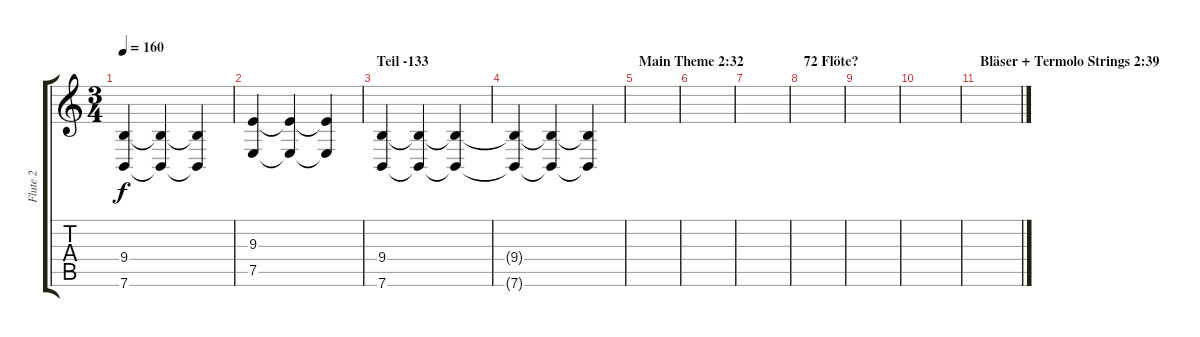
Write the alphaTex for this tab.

\track ("Flute 2" "Flute 2") {instrument flute}
\staff {score tabs}
\tuning (E4 B3 G3 D3 A2 E2) {hide}
\ts (3 4)
\tempo 160
\clef g2
\ks c
(9.4 7.6).4{dy f} (9.4{t} 7.6{t}).4 (9.4{t} 7.6{t}).4 |
(9.3 7.5).4 (9.3{t} 7.5{t}).4 (9.3{t} 7.5{t}).4 |
\section ("" "Teil -133")
(9.4 7.6).4 (9.4{t} 7.6{t}).4 (9.4{t} 7.6{t}).4 |
(9.4{t} 7.6{t}).4 (9.4{t} 7.6{t}).4 (9.4{t} 7.6{t}).4 |
\section ("" "Main Theme 2:32")
|
|
|
\section ("" "72 Flöte?")
|
|
|
\section ("" "Bläser + Termolo Strings 2:39")
